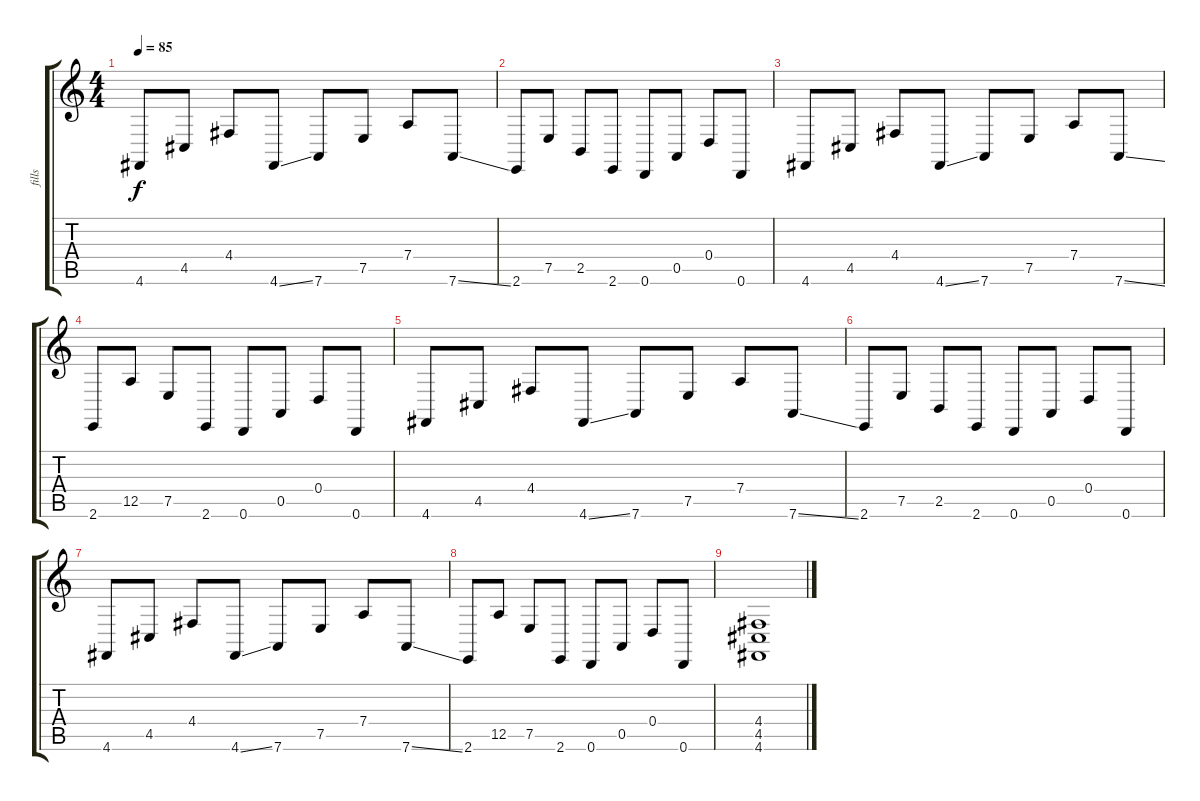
\track ("fills" "fills") {instrument synthstrings2}
\staff {score tabs}
\tuning (E4 B3 G3 D3 A2 D2) {hide}
\ts (4 4)
\tempo 85
\clef g2
\ks c
4.6.8{dy f instrument distortionguitar} 4.5.8 4.4.8 4.6{ss}.8 7.6.8 7.5.8 7.4.8 7.6{ss}.8 |
2.6.8 7.5.8 2.5.8 2.6.8 0.6.8 0.5.8 0.4.8 0.6.8 |
4.6.8 4.5.8 4.4.8 4.6{ss}.8 7.6.8 7.5.8 7.4.8 7.6{ss}.8 |
2.6.8 12.5.8 7.5.8 2.6.8 0.6.8 0.5.8 0.4.8 0.6.8 |
4.6.8{instrument distortionguitar} 4.5.8 4.4.8 4.6{ss}.8 7.6.8 7.5.8 7.4.8 7.6{ss}.8 |
2.6.8 7.5.8 2.5.8 2.6.8 0.6.8 0.5.8 0.4.8 0.6.8 |
4.6.8 4.5.8 4.4.8 4.6{ss}.8 7.6.8 7.5.8 7.4.8 7.6{ss}.8 |
2.6.8 12.5.8 7.5.8 2.6.8 0.6.8 0.5.8 0.4.8 0.6.8 |
(4.4 4.5 4.6).1
